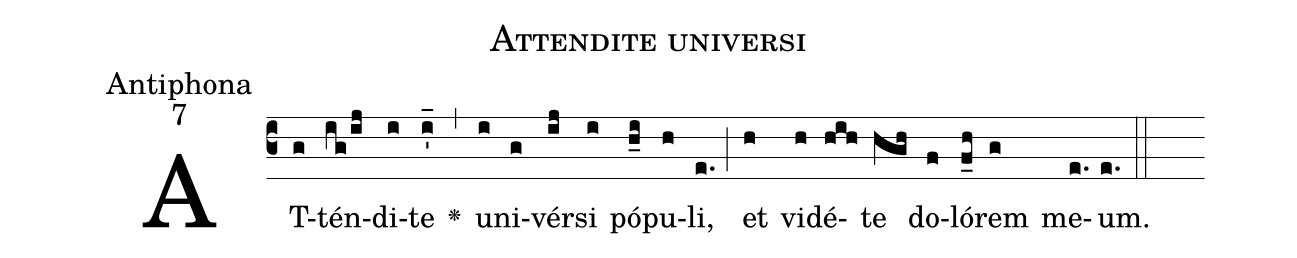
name:Attendite universi;
office-part:Antiphona;
mode:7;
%%
(c3) AT(g)tén(ig/ij)di(i)te(i'_) <v>\greheightstar</v>(,) u(i)ni(g)vér(ij)si(i) pó(h_i)pu(h)li,(e.) (;) et(h) vi(h)dé(hih)te(hgh) do(f)ló(f_h)rem(g) me(e.)um.(e.) (::)
